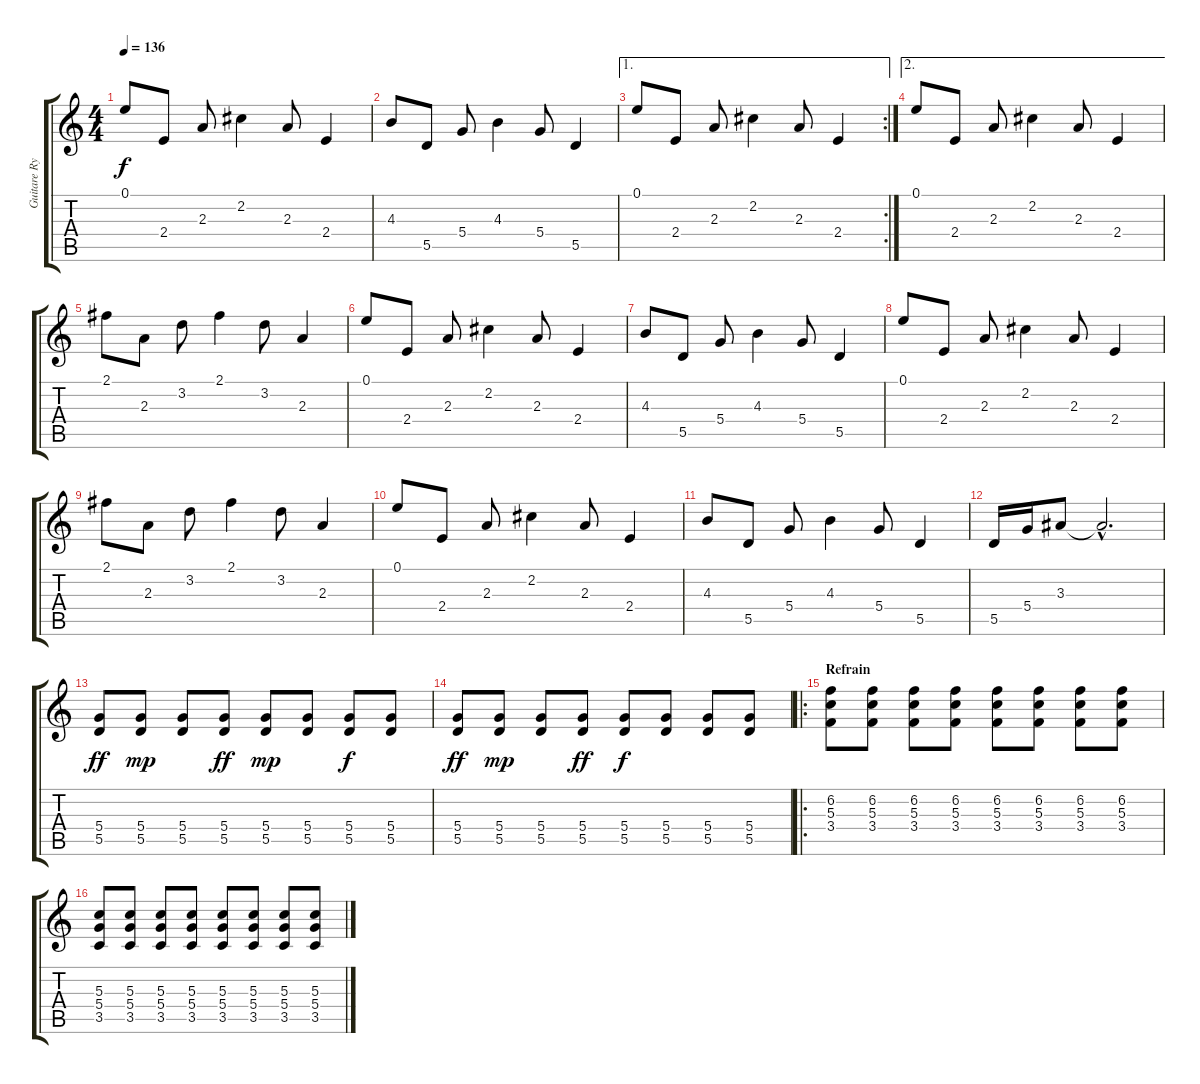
\track ("Guitare Rythmique" "Guitare Ry") {instrument distortionguitar}
\staff {score tabs}
\tuning (E4 B3 G3 D3 A2 E2) {hide}
\ts (4 4)
\tempo 136
\clef g2
\ks c
0.1.8{dy f} 2.4.8 2.3.8 2.2.4 2.3.8 2.4.4 |
4.3.8 5.5.8 5.4.8 4.3.4 5.4.8 5.5.4 |
\ae 1
\rc 2
0.1.8 2.4.8 2.3.8 2.2.4 2.3.8 2.4.4 |
\ae 2
0.1.8 2.4.8 2.3.8 2.2.4 2.3.8 2.4.4 |
2.1.8{volume 10 instrument electricguitarclean} 2.3.8 3.2.8 2.1.4 3.2.8 2.3.4 |
0.1.8 2.4.8 2.3.8 2.2.4 2.3.8 2.4.4 |
4.3.8 5.5.8 5.4.8 4.3.4 5.4.8 5.5.4 |
0.1.8 2.4.8 2.3.8 2.2.4 2.3.8 2.4.4 |
2.1.8{volume 10 instrument electricguitarclean} 2.3.8 3.2.8 2.1.4 3.2.8 2.3.4 |
0.1.8 2.4.8 2.3.8 2.2.4 2.3.8 2.4.4 |
4.3.8 5.5.8 5.4.8 4.3.4 5.4.8 5.5.4 |
5.5.16 5.4.16 3.3.8 3.3{hac t}.2{d} |
(5.4 5.5).8{dy ff volume 10 instrument electricguitarclean} (5.4 5.5).8{dy mp} (5.4 5.5).8 (5.4 5.5).8{dy ff} (5.4 5.5).8{dy mp} (5.4 5.5).8 (5.4 5.5).8{dy f} (5.4 5.5).8 |
(5.4 5.5).8{dy ff} (5.4 5.5).8{dy mp} (5.4 5.5).8 (5.4 5.5).8{dy ff} (5.4 5.5).8{dy f} (5.4 5.5).8 (5.4 5.5).8 (5.4 5.5).8 |
\ro
\section ("" "Refrain")
(6.2 5.3 3.4).8{volume 10 instrument distortionguitar} (6.2 5.3 3.4).8 (6.2 5.3 3.4).8 (6.2 5.3 3.4).8 (6.2 5.3 3.4).8 (6.2 5.3 3.4).8 (6.2 5.3 3.4).8 (6.2 5.3 3.4).8 |
(5.3 5.4 3.5).8 (5.3 5.4 3.5).8 (5.3 5.4 3.5).8 (5.3 5.4 3.5).8 (5.3 5.4 3.5).8 (5.3 5.4 3.5).8 (5.3 5.4 3.5).8 (5.3 5.4 3.5).8
